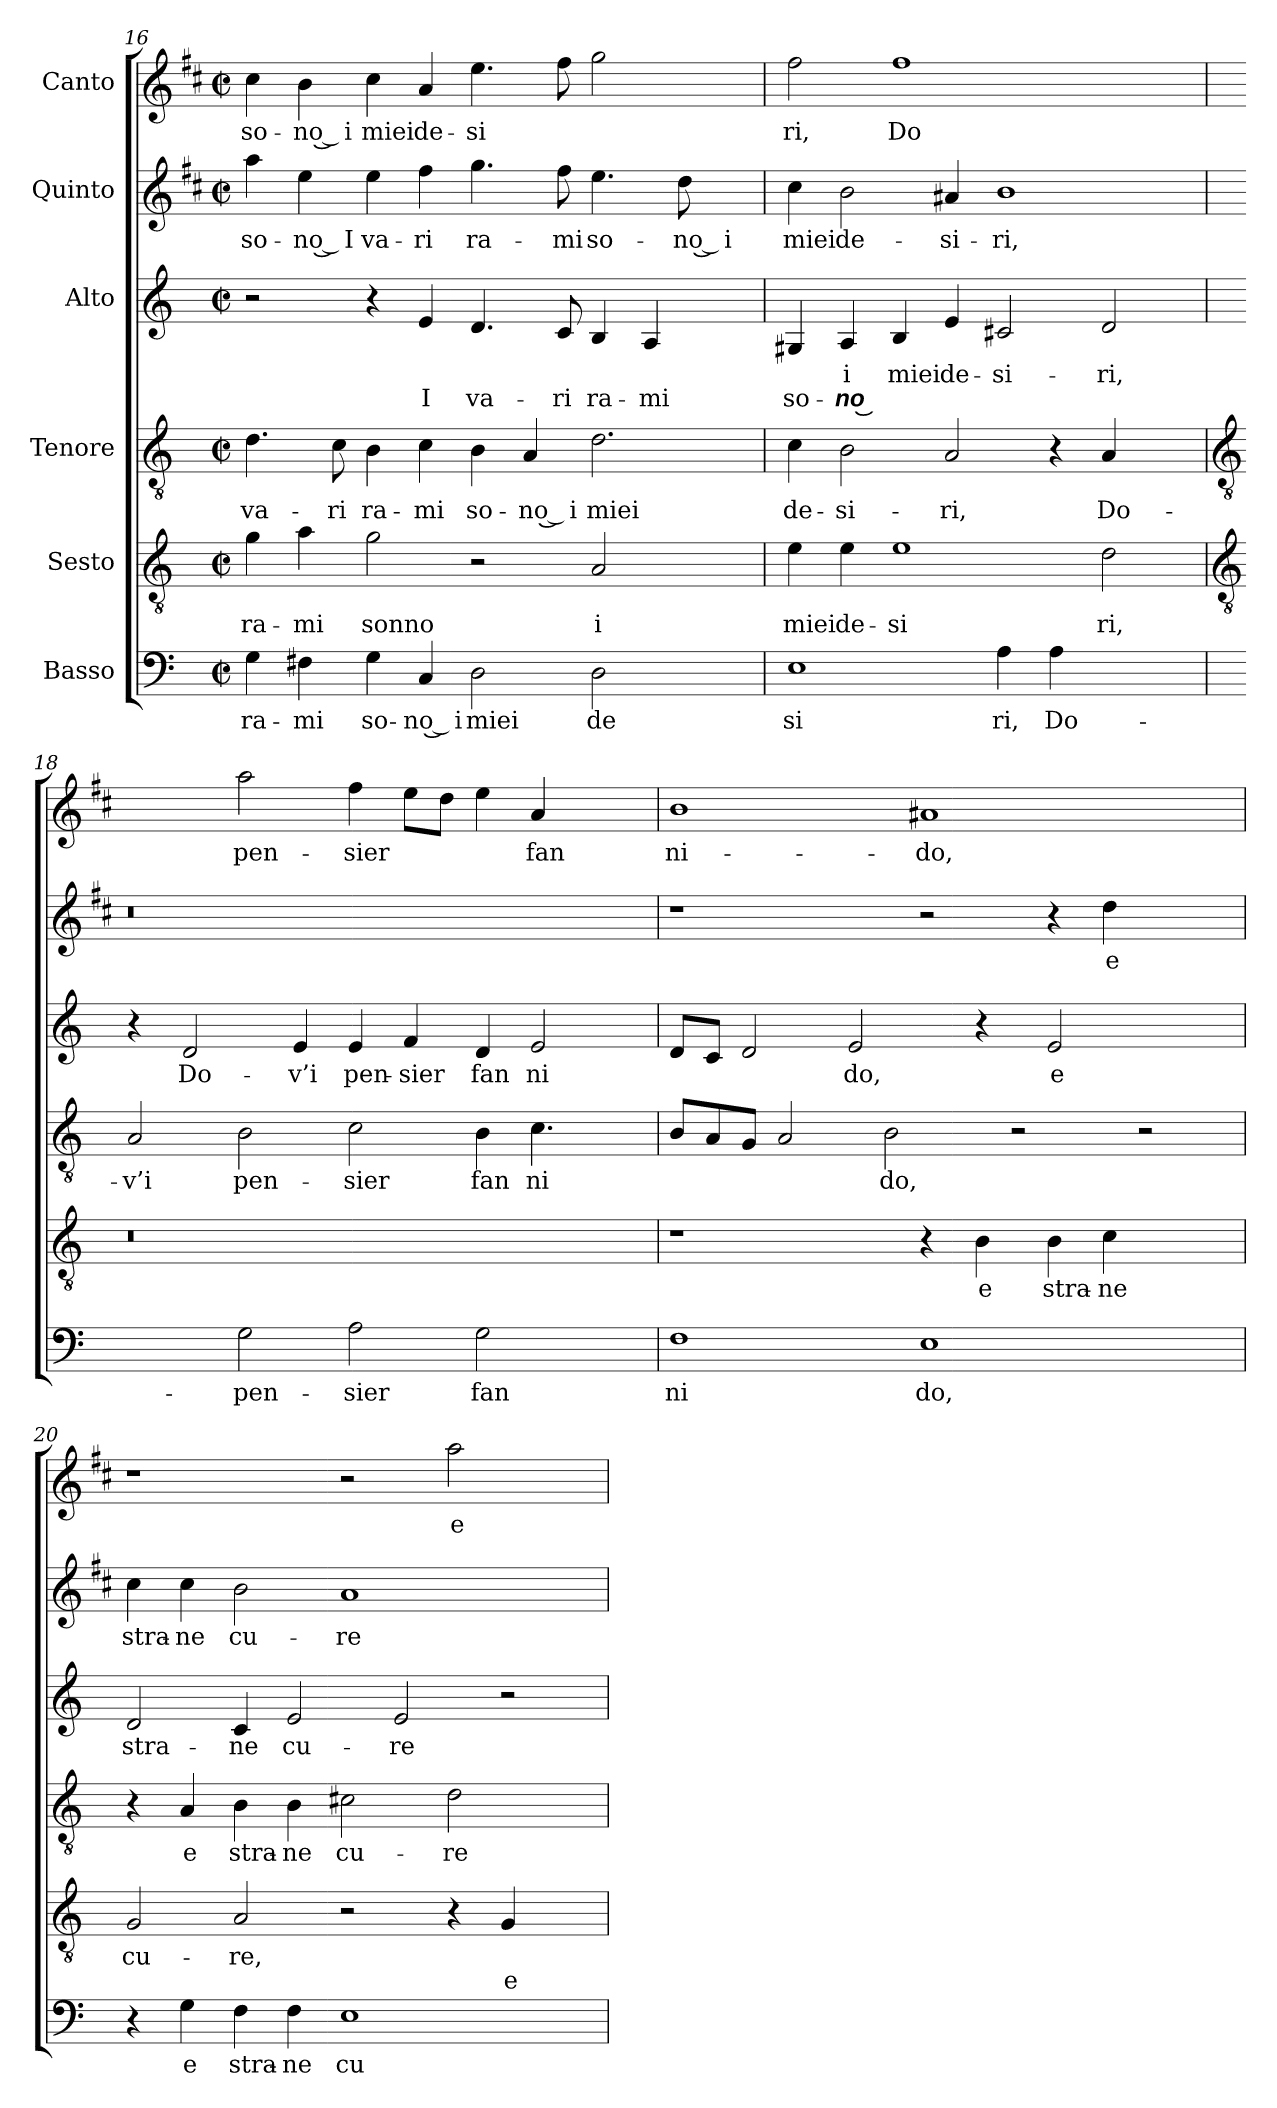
**kern	**text	**kern	**text	**text	**kern	**text	**kern	**text	**text	**kern	**text	**kern	**text
*part6	*part6	*part5	*part5	*part5	*part4	*part4	*part3	*part3	*part3	*part2	*part2	*part1	*part1
*staff6	*staff6	*staff5	*staff5	*staff5	*staff4	*staff4	*staff3	*staff3	*staff3	*staff2	*staff2	*staff1	*staff1
*I"Basso	*	*I"Sesto	*	*	*I"Tenore	*	*I"Alto	*	*	*I"Quinto	*	*I"Canto	*
*clefF4	*	*clefGv2	*	*	*clefGv2	*	*clefG2	*	*	*clefG2	*	*clefG2	*
*	*	*	*	*	*	*	*	*	*	*ITrd1c2	*	*ITrd1c2	*
*k[]	*	*k[]	*	*	*k[]	*	*k[]	*	*	*k[]	*	*k[]	*
*C:	*	*C:	*	*	*C:	*	*C:	*	*	*C:	*	*C:	*
*M4/2	*	*M4/2	*	*	*M4/2	*	*M4/2	*	*	*M4/2	*	*M4/2	*
*met(c|)	*	*met(c|)	*	*	*met(c|)	*	*met(c|)	*	*	*met(c|)	*	*met(c|)	*
=16	=16	=16	=16	=16	=16	=16	=16	=16	=16	=16	=16	=16	=16
!	!LO:LY:b	!	!LO:LY:b	!	!	!LO:LY:b	!	!	!	!	!LO:LY:b	!	!LO:LY:b
4G	ra-	4g	ra-	.	4.d	va-	2r	.	.	4gg	so-	4b	so-
!	!LO:LY:b	!	!LO:LY:b	!	!	!	!	!	!	!	!LO:LY:b	!	!LO:LY:b
4F#X	-mi	4a	-mi	.	.	.	.	.	.	4dd	-no͜ I	4a	-no͜ i
!	!	!	!	!	!	!LO:LY:b	!	!	!	!	!	!	!
.	.	.	.	.	8c	-ri	.	.	.	.	.	.	.
!	!LO:LY:b	!	!LO:LY:b	!	!	!LO:LY:b	!	!	!	!	!LO:LY:b	!	!LO:LY:b
4G	so-	2g	sonno	.	4B	ra-	4r	.	.	4dd	va-	4b	miei
!	!LO:LY:b	!	!	!	!	!LO:LY:b	!	!	!LO:LY:b	!	!LO:LY:b	!	!LO:LY:b
4C	-no͜ i	.	.	.	4c	-mi	4e	.	I	4ee	-ri	4g	de-
!	!LO:LY:b	!	!	!	!	!LO:LY:b	!	!	!LO:LY:b	!	!LO:LY:b	!	!LO:LY:b
2D	miei	2r	.	.	4B	so-	4.d	.	va-	4.ff	ra-	4.dd	-si
!	!	!	!	!	!	!LO:LY:b	!	!	!	!	!	!	!
.	.	.	.	.	4A	-no͜ i	.	.	.	.	.	.	.
!	!	!	!	!	!	!	!	!	!LO:LY:b	!	!LO:LY:b	!	!
.	.	.	.	.	.	.	8c	.	-ri	8ee	-mi	8ee	.
!	!LO:LY:b	!	!LO:LY:b	!	!	!LO:LY:b	!	!	!LO:LY:b	!	!LO:LY:b	!	!
2D	de	2A	i	.	2.d	miei	4B	.	ra-	4.dd	so-	2ff	.
!	!	!	!	!	!	!	!	!	!LO:LY:b	!	!	!	!
.	.	.	.	.	.	.	4A	.	-mi	.	.	.	.
!	!	!	!	!	!	!	!	!	!	!	!LO:LY:b	!	!
.	.	.	.	.	.	.	.	.	.	8cc	-no͜ i	.	.
4ryy	.	4ryy	.	.	.	.	4ryy	.	.	4ryy	.	4ryy	.
=17	=17	=17	=17	=17	=17	=17	=17	=17	=17	=17	=17	=17	=17
!	!LO:LY:b	!	!LO:LY:b	!	!	!LO:LY:b	!	!	!LO:LY:b	!	!LO:LY:b	!	!LO:LY:b
1E	si	4e	miei	.	4c	de-	4G#X	.	so-	4b	miei	2ee	ri,
!	!	!	!LO:LY:b	!	!	!LO:LY:b	!	!LO:LY:b	!LO:LY:b	!	!LO:LY:b	!	!
.	.	4e	de-	.	2B	-si-	4A	-i	no͜	2a	de-	.	.
!	!	!	!LO:LY:b	!	!	!	!	!LO:LY:b	!	!	!	!	!LO:LY:b
.	.	1e	-si	.	.	.	4B	miei	.	.	.	1ee	Do
!	!	!	!	!	!	!LO:LY:b	!	!LO:LY:b	!	!	!LO:LY:b	!	!
.	.	.	.	.	2A	-ri,	4e	de-	.	4g#X	-si-	.	.
!	!LO:LY:b	!	!	!	!	!	!	!LO:LY:b	!	!	!LO:LY:b	!	!
4A	ri,	.	.	.	.	.	2c#X	-si-	.	1a	-ri,	.	.
!	!LO:LY:b	!	!	!	!	!	!	!	!	!	!	!	!
4A	Do-	.	.	.	4r	.	.	.	.	.	.	.	.
!	!LO:LY:b	!	!LO:LY:b	!	!	!LO:LY:b	!	!LO:LY:b	!	!	!	!	!LO:LY:b
[2Dyy	-v’i	2d	ri,	.	4A	Do-	2d	-ri,	.	.	.	[2ff#Xyy	v’i
.	.	.	.	.	4ryy	.	.	.	.	.	.	.	.
!!LO:LB:g=z
=18	=18	=18	=18	=18	=18	=18	=18	=18	=18	=18	=18	=18	=18
*	*	*clefGv2	*	*	*clefGv2	*	*	*	*	*	*	*	*
!	!	!	!	!	!	!LO:LY:b	!	!	!	!	!	!	!
2Dyy]	.	0r	.	.	2A	-v’i	4r	.	.	0r	.	2ff#yy]	.
!	!	!	!	!	!	!	!	!LO:LY:b	!	!	!	!	!
.	.	.	.	.	.	.	2d	Do-	.	.	.	.	.
!	!LO:LY:b	!	!	!	!	!LO:LY:b	!	!	!	!	!	!	!LO:LY:b
2G	pen-	.	.	.	2B	pen-	.	.	.	.	.	2gg	pen-
!	!	!	!	!	!	!	!	!LO:LY:b	!	!	!	!	!
.	.	.	.	.	.	.	4e	-v’i	.	.	.	.	.
!	!LO:LY:b	!	!	!	!	!LO:LY:b	!	!LO:LY:b	!	!	!	!	!LO:LY:b
2A	-sier	.	.	.	2c	-sier	4e	pen-	.	.	.	4ee	-sier
!	!	!	!	!	!	!	!	!LO:LY:b	!	!	!	!	!
.	.	.	.	.	.	.	4f	-sier	.	.	.	8ddL	.
.	.	.	.	.	.	.	.	.	.	.	.	8ccJ	.
!	!LO:LY:b	!	!	!	!	!LO:LY:b	!	!LO:LY:b	!	!	!	!	!
2G	fan	.	.	.	4B	fan	4d	fan	.	.	.	4dd	.
!	!	!	!	!	!	!LO:LY:b	!	!LO:LY:b	!	!	!	!	!LO:LY:b
.	.	.	.	.	4.c	ni	2e	ni	.	.	.	4g	fan
4ryy	.	4ryy	.	.	.	.	.	.	.	4ryy	.	4ryy	.
.	.	.	.	.	8ryy	.	.	.	.	.	.	.	.
=19	=19	=19	=19	=19	=19	=19	=19	=19	=19	=19	=19	=19	=19
!	!LO:LY:b	!	!	!	!	!	!	!	!	!	!	!	!LO:LY:b
1F	ni	1r	.	.	8BL	.	8dL	.	.	1r	.	1a	ni-
.	.	.	.	.	8A	.	8cJ	.	.	.	.	.	.
.	.	.	.	.	8GJ	.	2d	.	.	.	.	.	.
.	.	.	.	.	2A	.	.	.	.	.	.	.	.
!	!	!	!	!	!	!	!	!LO:LY:b	!	!	!	!	!
.	.	.	.	.	.	.	2e	do,	.	.	.	.	.
!	!	!	!	!	!	!LO:LY:b	!	!	!	!	!	!	!
.	.	.	.	.	2B	do,	.	.	.	.	.	.	.
!	!LO:LY:b	!	!	!	!	!	!	!	!	!	!	!	!LO:LY:b
1E	do,	4r	.	.	.	.	.	.	.	2r	.	1g#X	-do,
!	!	!	!LO:LY:b	!	!	!	!	!	!	!	!	!	!
.	.	4B	e	.	.	.	4r	.	.	.	.	.	.
.	.	.	.	.	2r	.	.	.	.	.	.	.	.
!	!	!	!LO:LY:b	!	!	!	!	!LO:LY:b	!	!	!	!	!
.	.	4B	stra-	.	.	.	2e	e	.	4r	.	.	.
!	!	!	!LO:LY:b	!	!	!	!	!	!	!	!LO:LY:b	!	!
.	.	4c	-ne	.	.	.	.	.	.	4cc	e	.	.
.	.	.	.	.	2r	.	.	.	.	.	.	.	.
4.ryy	.	4.ryy	.	.	.	.	4.ryy	.	.	4.ryy	.	4.ryy	.
=20	=20	=20	=20	=20	=20	=20	=20	=20	=20	=20	=20	=20	=20
!	!	!	!LO:LY:b	!	!	!	!	!LO:LY:b	!	!	!LO:LY:b	!	!
4r	.	2G	cu-	.	4r	.	2d	stra-	.	4b	stra-	1r	.
!	!LO:LY:b	!	!	!	!	!LO:LY:b	!	!	!	!	!LO:LY:b	!	!
4G	e	.	.	.	4A	e	.	.	.	4b	-ne	.	.
!	!LO:LY:b	!	!LO:LY:b	!	!	!LO:LY:b	!	!LO:LY:b	!	!	!LO:LY:b	!	!
4F	stra-	2A	-re,	.	4B	stra-	4c	-ne	.	2a	cu-	.	.
!	!LO:LY:b	!	!	!	!	!LO:LY:b	!	!LO:LY:b	!	!	!	!	!
4F	-ne	.	.	.	4B	-ne	2e	cu-	.	.	.	.	.
!	!LO:LY:b	!	!	!	!	!LO:LY:b	!	!	!	!	!LO:LY:b	!	!
1E	cu	2r	.	.	2c#X	cu-	.	.	.	1g	-re	2r	.
!	!	!	!	!	!	!	!	!LO:LY:b	!	!	!	!	!
.	.	.	.	.	.	.	2e	-re	.	.	.	.	.
!	!	!	!	!	!	!LO:LY:b	!	!	!	!	!	!	!LO:LY:b
.	.	4r	.	.	2d	-re	.	.	.	.	.	2gg	e
!	!	!	!	!LO:LY:b	!	!	!	!	!	!	!	!	!
.	.	4G	.	e	.	.	2r	.	.	.	.	.	.
4ryy	.	4ryy	.	.	4ryy	.	.	.	.	4ryy	.	4ryy	.
=	=	=	=	=	=	=	=	=	=	=	=	=	=
*-	*-	*-	*-	*-	*-	*-	*-	*-	*-	*-	*-	*-	*-
